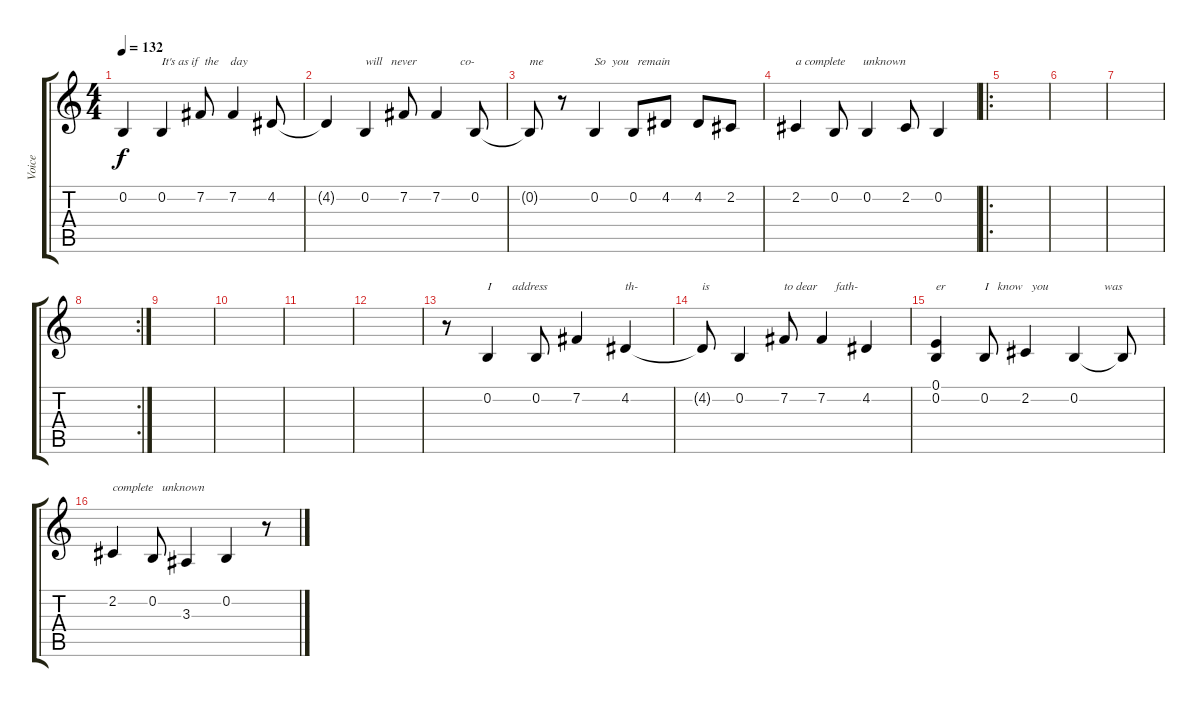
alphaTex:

\track ("Voice" "Voice") {instrument flute}
\staff {score tabs}
\tuning (E4 B3 G3 D3 A2 E2) {hide}
\ts (4 4)
\tempo 132
\clef g2
\ks c
0.2{t}.4{dy f} 0.2.4{txt "It's as if  the    day"} 7.2.8 7.2.4 4.2.8 |
4.2{t}.4 0.2.4{txt "will   never"} 7.2.8 7.2.4{txt "        co-      "} 0.2.8 |
0.2{t}.8{txt "me"} r.8 0.2.4{txt "So  you   remain"} 0.2.8 4.2.8 4.2.8 2.2.8 |
2.2.4{txt "a complete      unknown"} 0.2.8 0.2.4 2.2.8 0.2.4 |
\ro
|
|
|
\rc 2
|
|
|
|
|
r.8 0.2.4{txt "I       address"} 0.2.8 7.2.4 4.2.4{txt "th-"} |
4.2{t}.8{txt "is"} 0.2.4 7.2.8{txt "to dear      fath-"} 7.2.4 4.2.4 |
(0.1 0.2).4{txt "er"} 0.2.8{txt "I   know   you"} 2.2.4 0.2.4{txt "          was"} 0.2{t}.8 |
2.2.4{txt "complete   unknown"} 0.2.8 3.3.4 0.2.4 r.8
